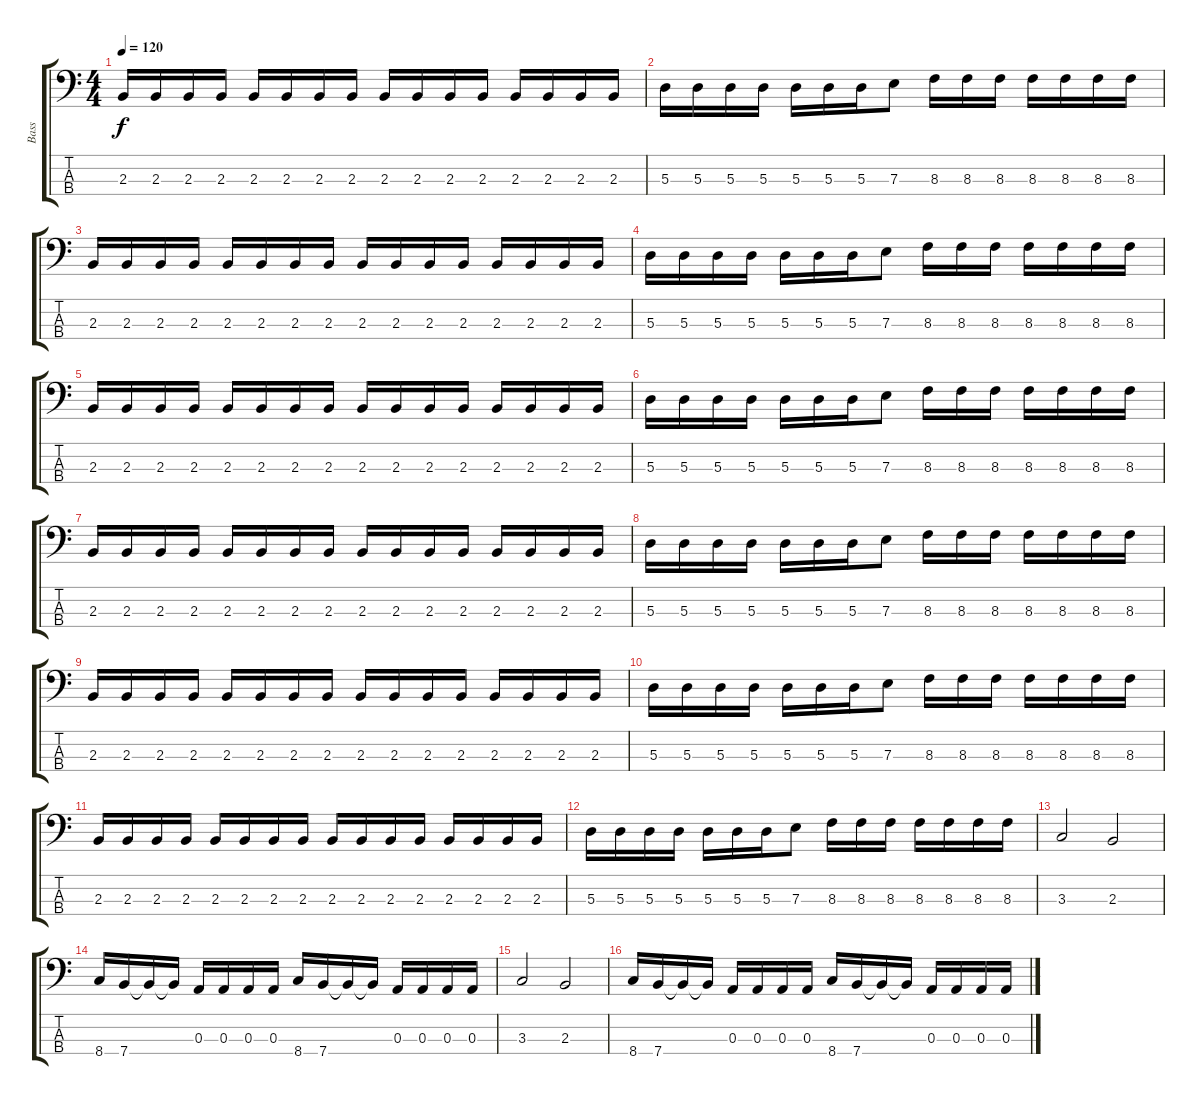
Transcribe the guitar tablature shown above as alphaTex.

\track ("Bass" "Bass") {instrument electricbassfinger}
\staff {score tabs}
\tuning (G2 D2 A1 E1) {hide}
\ts (4 4)
\tempo 120
\clef f4
\ks c
2.3.16{dy f} 2.3.16 2.3.16 2.3.16 2.3.16 2.3.16 2.3.16 2.3.16 2.3.16 2.3.16 2.3.16 2.3.16 2.3.16 2.3.16 2.3.16 2.3.16 |
5.3.16 5.3.16 5.3.16 5.3.16 5.3.16 5.3.16 5.3.16 7.3.8 8.3.16 8.3.16 8.3.16 8.3.16 8.3.16 8.3.16 8.3.16 |
2.3.16 2.3.16 2.3.16 2.3.16 2.3.16 2.3.16 2.3.16 2.3.16 2.3.16 2.3.16 2.3.16 2.3.16 2.3.16 2.3.16 2.3.16 2.3.16 |
5.3.16 5.3.16 5.3.16 5.3.16 5.3.16 5.3.16 5.3.16 7.3.8 8.3.16 8.3.16 8.3.16 8.3.16 8.3.16 8.3.16 8.3.16 |
2.3.16 2.3.16 2.3.16 2.3.16 2.3.16 2.3.16 2.3.16 2.3.16 2.3.16 2.3.16 2.3.16 2.3.16 2.3.16 2.3.16 2.3.16 2.3.16 |
5.3.16 5.3.16 5.3.16 5.3.16 5.3.16 5.3.16 5.3.16 7.3.8 8.3.16 8.3.16 8.3.16 8.3.16 8.3.16 8.3.16 8.3.16 |
2.3.16 2.3.16 2.3.16 2.3.16 2.3.16 2.3.16 2.3.16 2.3.16 2.3.16 2.3.16 2.3.16 2.3.16 2.3.16 2.3.16 2.3.16 2.3.16 |
5.3.16 5.3.16 5.3.16 5.3.16 5.3.16 5.3.16 5.3.16 7.3.8 8.3.16 8.3.16 8.3.16 8.3.16 8.3.16 8.3.16 8.3.16 |
2.3.16 2.3.16 2.3.16 2.3.16 2.3.16 2.3.16 2.3.16 2.3.16 2.3.16 2.3.16 2.3.16 2.3.16 2.3.16 2.3.16 2.3.16 2.3.16 |
5.3.16 5.3.16 5.3.16 5.3.16 5.3.16 5.3.16 5.3.16 7.3.8 8.3.16 8.3.16 8.3.16 8.3.16 8.3.16 8.3.16 8.3.16 |
2.3.16 2.3.16 2.3.16 2.3.16 2.3.16 2.3.16 2.3.16 2.3.16 2.3.16 2.3.16 2.3.16 2.3.16 2.3.16 2.3.16 2.3.16 2.3.16 |
5.3.16 5.3.16 5.3.16 5.3.16 5.3.16 5.3.16 5.3.16 7.3.8 8.3.16 8.3.16 8.3.16 8.3.16 8.3.16 8.3.16 8.3.16 |
3.3.2 2.3.2 |
8.4.16 7.4.16 7.4{t}.16 7.4{t}.16 0.3.16 0.3.16 0.3.16 0.3.16 8.4.16 7.4.16 7.4{t}.16 7.4{t}.16 0.3.16 0.3.16 0.3.16 0.3.16 |
3.3.2 2.3.2 |
8.4.16 7.4.16 7.4{t}.16 7.4{t}.16 0.3.16 0.3.16 0.3.16 0.3.16 8.4.16 7.4.16 7.4{t}.16 7.4{t}.16 0.3.16 0.3.16 0.3.16 0.3.16
